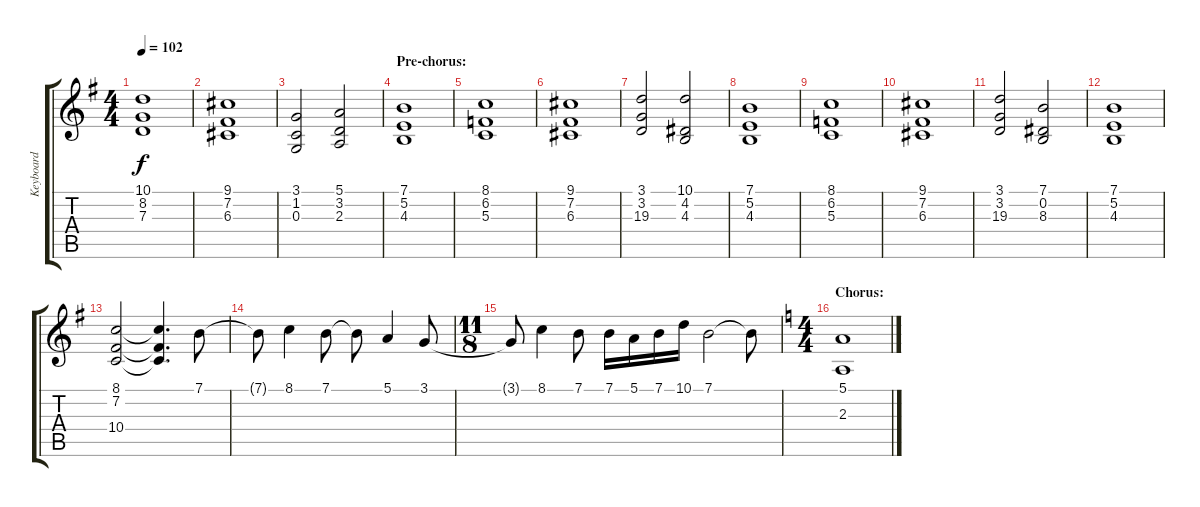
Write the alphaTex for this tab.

\track ("Keyboard" "Keyboard") {instrument lead3calliope}
\staff {score tabs}
\tuning (E4 B3 G3 D3 A2 E2) {hide}
\ts (4 4)
\tempo 102
\clef g2
\ks eminor
(10.1 8.2 7.3).1{dy f} |
(9.1 7.2 6.3).1 |
(3.1 1.2 0.3).2 (5.1 3.2 2.3).2 |
\section ("" "Pre-chorus:")
(7.1 5.2 4.3).1 |
(8.1 6.2 5.3).1 |
(9.1 7.2 6.3).1 |
(3.1 3.2 19.3).2 (10.1 4.2 4.3).2 |
(7.1 5.2 4.3).1 |
(8.1 6.2 5.3).1 |
(9.1 7.2 6.3).1 |
(3.1 3.2 19.3).2 (7.1 0.2 8.3).2 |
(7.1 5.2 4.3).1 |
(8.1 7.2 10.4).2 (8.1{t} 7.2{t} 10.4{t}).4{d} 7.1.8{volume 14 instrument stringensemble1} |
7.1{t}.8 8.1.4 7.1.8 7.1{t}.8 5.1.4 3.1.8 |
\ts (11 8)
3.1{t}.8 8.1.4 7.1.8 7.1.16 5.1.16 7.1.16 10.1.16 7.1.2 7.1{t}.8 |
\ts (4 4)
\section ("" "Chorus:")
\ks c
(5.1 2.3).1{volume 9 instrument stringensemble1}
